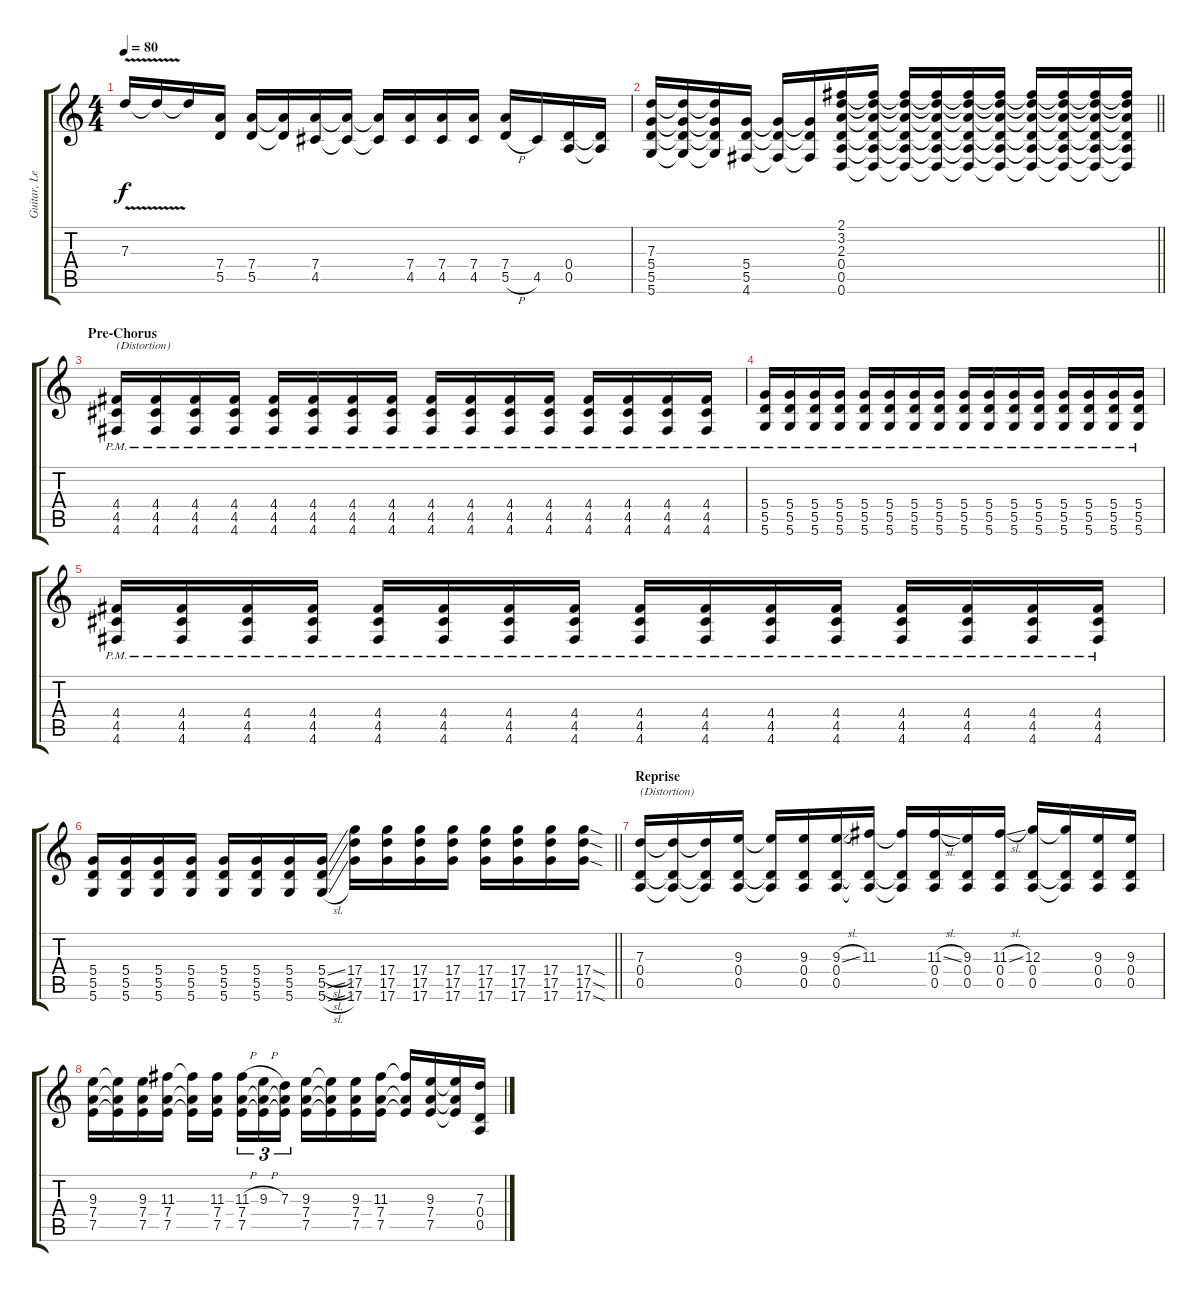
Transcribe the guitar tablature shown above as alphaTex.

\track ("Guitar, Lead" "Guitar, Le") {instrument acousticguitarsteel}
\staff {score tabs}
\tuning (E4 B3 G3 D3 A2 D2) {hide}
\ts (4 4)
\tempo 80
\clef g2
\ks c
7.3{v}.16{dy f} 7.3{t}.16 7.3{t}.16 (7.4 5.5).16 (7.4 5.5).16 (7.4{t} 5.5{t}).16 (7.4 4.5).16 (7.4{t} 4.5{t}).16 (7.4{t} 4.5{t}).16 (7.4 4.5).16 (7.4 4.5).16 (7.4 4.5).16 (7.4 5.5{h}).16 4.5.16 (0.4 0.5).16 (0.4{t} 0.5{t}).16 |
\barLineRight lightlight
(7.3 5.4 5.5 5.6).16 (7.3{t} 5.4{t} 5.5{t} 5.6{t}).16 (7.3{t} 5.4{t} 5.5{t} 5.6{t}).16 (5.4 5.5 4.6).16 (5.4{t} 5.5{t} 4.6{t}).16 (5.4{t} 5.5{t} 4.6{t}).16 (2.1 3.2 2.3 0.4 0.5 0.6).16 (2.1{t} 3.2{t} 2.3{t} 0.4{t} 0.5{t} 0.6{t}).16 (2.1{t} 3.2{t} 2.3{t} 0.4{t} 0.5{t} 0.6{t}).16 (2.1{t} 3.2{t} 2.3{t} 0.4{t} 0.5{t} 0.6{t}).16 (2.1{t} 3.2{t} 2.3{t} 0.4{t} 0.5{t} 0.6{t}).16 (2.1{t} 3.2{t} 2.3{t} 0.4{t} 0.5{t} 0.6{t}).16 (2.1{t} 3.2{t} 2.3{t} 0.4{t} 0.5{t} 0.6{t}).16 (2.1{t} 3.2{t} 2.3{t} 0.4{t} 0.5{t} 0.6{t}).16 (2.1{t} 3.2{t} 2.3{t} 0.4{t} 0.5{t} 0.6{t}).16 (2.1{t} 3.2{t} 2.3{t} 0.4{t} 0.5{t} 0.6{t}).16 |
\section ("" "Pre-Chorus")
(4.4{pm} 4.5{pm} 4.6{pm}).16{txt "(Distortion)" instrument distortionguitar} (4.4{pm} 4.5{pm} 4.6{pm}).16 (4.4{pm} 4.5{pm} 4.6{pm}).16 (4.4{pm} 4.5{pm} 4.6{pm}).16 (4.4{pm} 4.5{pm} 4.6{pm}).16 (4.4{pm} 4.5{pm} 4.6{pm}).16 (4.4{pm} 4.5{pm} 4.6{pm}).16 (4.4{pm} 4.5{pm} 4.6{pm}).16 (4.4{pm} 4.5{pm} 4.6{pm}).16 (4.4{pm} 4.5{pm} 4.6{pm}).16 (4.4{pm} 4.5{pm} 4.6{pm}).16 (4.4{pm} 4.5{pm} 4.6{pm}).16 (4.4{pm} 4.5{pm} 4.6{pm}).16 (4.4{pm} 4.5{pm} 4.6{pm}).16 (4.4{pm} 4.5{pm} 4.6{pm}).16 (4.4{pm} 4.5{pm} 4.6{pm}).16 |
(5.4{pm} 5.5{pm} 5.6{pm}).16 (5.4{pm} 5.5{pm} 5.6{pm}).16 (5.4{pm} 5.5{pm} 5.6{pm}).16 (5.4{pm} 5.5{pm} 5.6{pm}).16 (5.4{pm} 5.5{pm} 5.6{pm}).16 (5.4{pm} 5.5{pm} 5.6{pm}).16 (5.4{pm} 5.5{pm} 5.6{pm}).16 (5.4{pm} 5.5{pm} 5.6{pm}).16 (5.4{pm} 5.5{pm} 5.6{pm}).16 (5.4{pm} 5.5{pm} 5.6{pm}).16 (5.4{pm} 5.5{pm} 5.6{pm}).16 (5.4{pm} 5.5{pm} 5.6{pm}).16 (5.4{pm} 5.5{pm} 5.6{pm}).16 (5.4{pm} 5.5{pm} 5.6{pm}).16 (5.4{pm} 5.5{pm} 5.6{pm}).16 (5.4{pm} 5.5{pm} 5.6{pm}).16 |
(4.4{pm} 4.5{pm} 4.6{pm}).16 (4.4{pm} 4.5{pm} 4.6{pm}).16 (4.4{pm} 4.5{pm} 4.6{pm}).16 (4.4{pm} 4.5{pm} 4.6{pm}).16 (4.4{pm} 4.5{pm} 4.6{pm}).16 (4.4{pm} 4.5{pm} 4.6{pm}).16 (4.4{pm} 4.5{pm} 4.6{pm}).16 (4.4{pm} 4.5{pm} 4.6{pm}).16 (4.4{pm} 4.5{pm} 4.6{pm}).16 (4.4{pm} 4.5{pm} 4.6{pm}).16 (4.4{pm} 4.5{pm} 4.6{pm}).16 (4.4{pm} 4.5{pm} 4.6{pm}).16 (4.4{pm} 4.5{pm} 4.6{pm}).16 (4.4{pm} 4.5{pm} 4.6{pm}).16 (4.4{pm} 4.5{pm} 4.6{pm}).16 (4.4{pm} 4.5{pm} 4.6{pm}).16 |
\barLineRight lightlight
(5.4 5.5 5.6).16 (5.4 5.5 5.6).16 (5.4 5.5 5.6).16 (5.4 5.5 5.6).16 (5.4 5.5 5.6).16 (5.4 5.5 5.6).16 (5.4 5.5 5.6).16 (5.4{sl} 5.5{sl} 5.6{sl}).16 (17.4 17.5 17.6).16 (17.4 17.5 17.6).16 (17.4 17.5 17.6).16 (17.4 17.5 17.6).16 (17.4 17.5 17.6).16 (17.4 17.5 17.6).16 (17.4 17.5 17.6).16 (17.4{sod} 17.5{sod} 17.6{sod}).16 |
\section ("" "Reprise")
(7.3 0.4 0.5).16{txt "(Distortion)" instrument distortionguitar} (7.3{t} 0.4{t} 0.5{t}).16 (7.3{t} 0.4{t} 0.5{t}).16 (9.3 0.4 0.5).16 (9.3{t} 0.4{t} 0.5{t}).16 (9.3 0.4 0.5).16 (9.3{sl} 0.4 0.5).16 (11.3 0.4{t} 0.5{t}).16 (11.3{t} 0.4{t} 0.5{t}).16 (11.3{sl} 0.4 0.5).16 (9.3 0.4 0.5).16 (11.3{sl} 0.4 0.5).16 (12.3 0.4 0.5).16 (12.3{t} 0.4{t} 0.5{t}).16 (9.3 0.4 0.5).16 (9.3 0.4 0.5).16 |
(9.3 7.4 7.5).16 (9.3{t} 7.4{t} 7.5{t}).16 (9.3 7.4 7.5).16 (11.3 7.4 7.5).16 (11.3{t} 7.4{t} 7.5{t}).16 (11.3 7.4 7.5).16{beam splitsecondary} (11.3{h} 7.4 7.5).16{tu (3 2)} (9.3{h} 7.4{t} 7.5{t}).16{tu (3 2)} (7.3 7.4{t} 7.5{t}).16{tu (3 2)} (9.3 7.4 7.5).16 (9.3{t} 7.4{t} 7.5{t}).16 (9.3 7.4 7.5).16 (11.3 7.4 7.5).16 (11.3{t} 7.4{t} 7.5{t}).16 (9.3 7.4 7.5).16 (9.3{t} 7.4{t} 7.5{t}).16 (7.3 0.4 0.5).16
